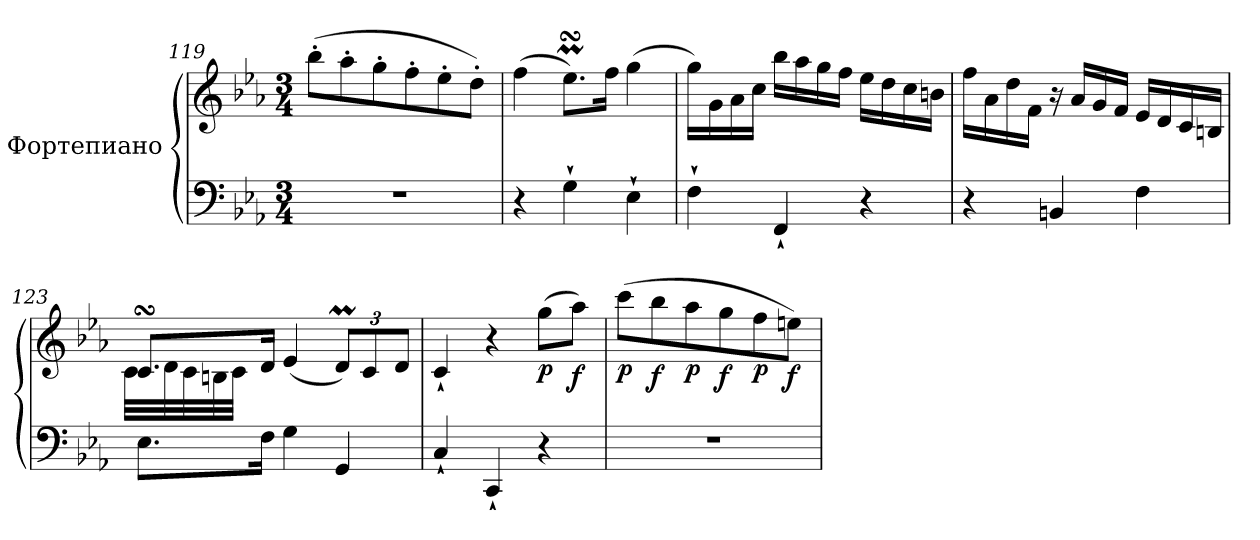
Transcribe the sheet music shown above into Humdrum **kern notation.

**kern	**kern	**dynam
*part1	*part1	*part1
*staff2	*staff1	*staff1/2
*I"Фортепиано	*	*
*clefF4	*clefG2	*
*k[b-e-a-]	*k[b-e-a-]	*
*M3/4	*M3/4	*
=119	=119	=119
2.r	(>8bb-'\	.
.	8aa-'\	.
.	8gg'\	.
.	8ff'\	.
.	8ee-'\	.
.	8dd'\J)	.
=120	=120	=120
4r	(>4ff\	.
4G`\	8.ee-MsSSs\L)	.
.	16ff\Jk	.
4E-`\	(>4gg\	.
!!LO:LB:g=z
=121	=121	=121
4F`\	16gg\LL)	.
.	16g\	.
.	16a-\	.
.	16cc\JJ	.
4FF`/	16bb-\LL	.
.	16aa-\	.
.	16gg\	.
.	16ff\JJ	.
4r	16ee-\LL	.
.	16dd\	.
.	16cc\	.
.	16bn\JJ	.
=122	=122	=122
4r	16ff\LL	.
.	16a-\	.
.	16dd\	.
.	16f\JJ	.
4BBn/	16r	.
.	16a-/LL	.
.	16g/	.
.	16f/JJ	.
4F\	16e-/LL	.
.	16d/	.
.	16c/	.
.	16Bn/JJ	.
=123	=123	=123
*	*^	*
8.E-\L	8.csSSS/L	32c\LLL	.
.	.	32d\	.
.	.	32c\	.
.	.	32Bn\	.
.	.	32c\JJJ	.
.	.	2ryy	.
16F\Jk	16d/Jk	.	.
4G\	(<4e-/	.	.
*	*Xbrackettup	*	*
4GG/	12dm/L)	.	.
.	12c/	.	.
.	.	16.ryy	.
.	12d/J	.	.
*	*v	*v	*
=124	=124	=124
4C`/	4c`/	.
4CC`/	4r	.
!	!	!LO:DY:b
4r	(>8gg\L	p
!	!	!LO:DY:b
.	8aa-\J)	f
!!LO:LB:g=z
=125	=125	=125
!	!	!LO:DY:b
2.r	(>8ccc\L	p
!	!	!LO:DY:b
.	8bb-\	f
!	!	!LO:DY:b
.	8aa-\	p
!	!	!LO:DY:b
.	8gg\	f
!	!	!LO:DY:b
.	8ff\	p
!	!	!LO:DY:b
.	8een\J)	f
=	=	=
*-	*-	*-
